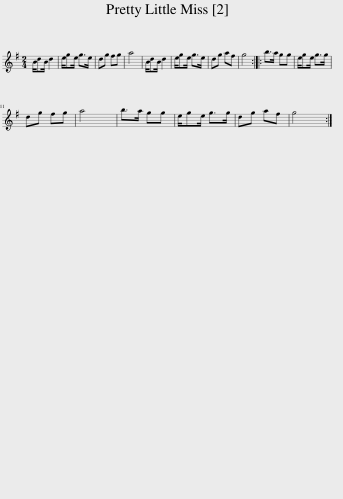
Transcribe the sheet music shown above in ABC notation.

X:1
L:1/8
M:2/4
I:linebreak $
K:G
V:1 treble
V:1
 B/dB/ d2 | e/ge/ g>e | dg fg | a4 | B/dB/ d2 | %5
 e/ge/ g>e | dg af | g4 :: b>a gg | e/ge/ g>g |$ %10
 dg fg | a4 | b>a gg | e/ge/ g>g | dg af | %15
 g4 :| %16
